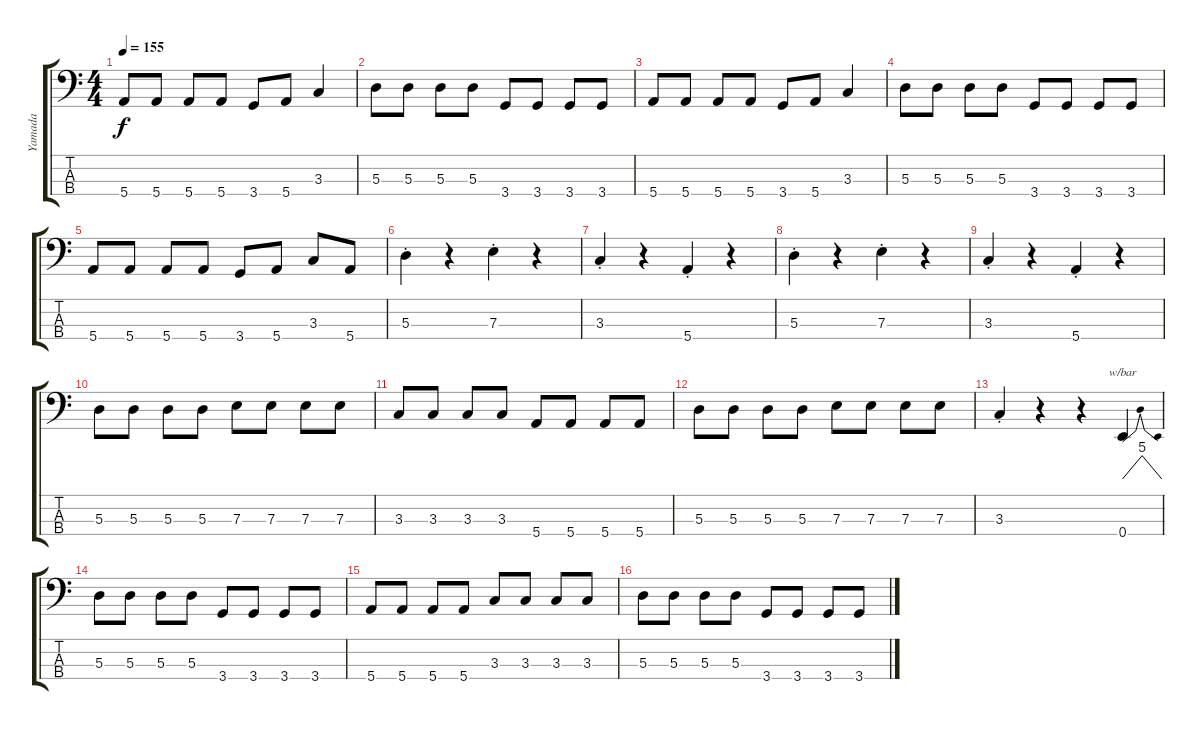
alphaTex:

\track ("Yamada" "Yamada") {instrument electricbasspick}
\staff {score tabs}
\tuning (G2 D2 A1 E1) {hide}
\ts (4 4)
\tempo 155
\clef f4
\ks c
5.4.8{dy f} 5.4.8 5.4.8 5.4.8 3.4.8 5.4.8 3.3.4 |
5.3.8 5.3.8 5.3.8 5.3.8 3.4.8 3.4.8 3.4.8 3.4.8 |
5.4.8 5.4.8 5.4.8 5.4.8 3.4.8 5.4.8 3.3.4 |
5.3.8 5.3.8 5.3.8 5.3.8 3.4.8 3.4.8 3.4.8 3.4.8 |
5.4.8 5.4.8 5.4.8 5.4.8 3.4.8 5.4.8 3.3.8 5.4.8 |
5.3{st}.4 r.4 7.3{st}.4 r.4 |
3.3{st}.4 r.4 5.4{st}.4 r.4 |
5.3{st}.4 r.4 7.3{st}.4 r.4 |
3.3{st}.4 r.4 5.4{st}.4 r.4 |
5.3.8 5.3.8 5.3.8 5.3.8 7.3.8 7.3.8 7.3.8 7.3.8 |
3.3.8 3.3.8 3.3.8 3.3.8 5.4.8 5.4.8 5.4.8 5.4.8 |
5.3.8 5.3.8 5.3.8 5.3.8 7.3.8 7.3.8 7.3.8 7.3.8 |
3.3{st}.4 r.4 r.4 0.4.4{tbe (dip default 0 0 30 20 60 0)} |
5.3.8 5.3.8 5.3.8 5.3.8 3.4.8 3.4.8 3.4.8 3.4.8 |
5.4.8 5.4.8 5.4.8 5.4.8 3.3.8 3.3.8 3.3.8 3.3.8 |
5.3.8 5.3.8 5.3.8 5.3.8 3.4.8 3.4.8 3.4.8 3.4.8
